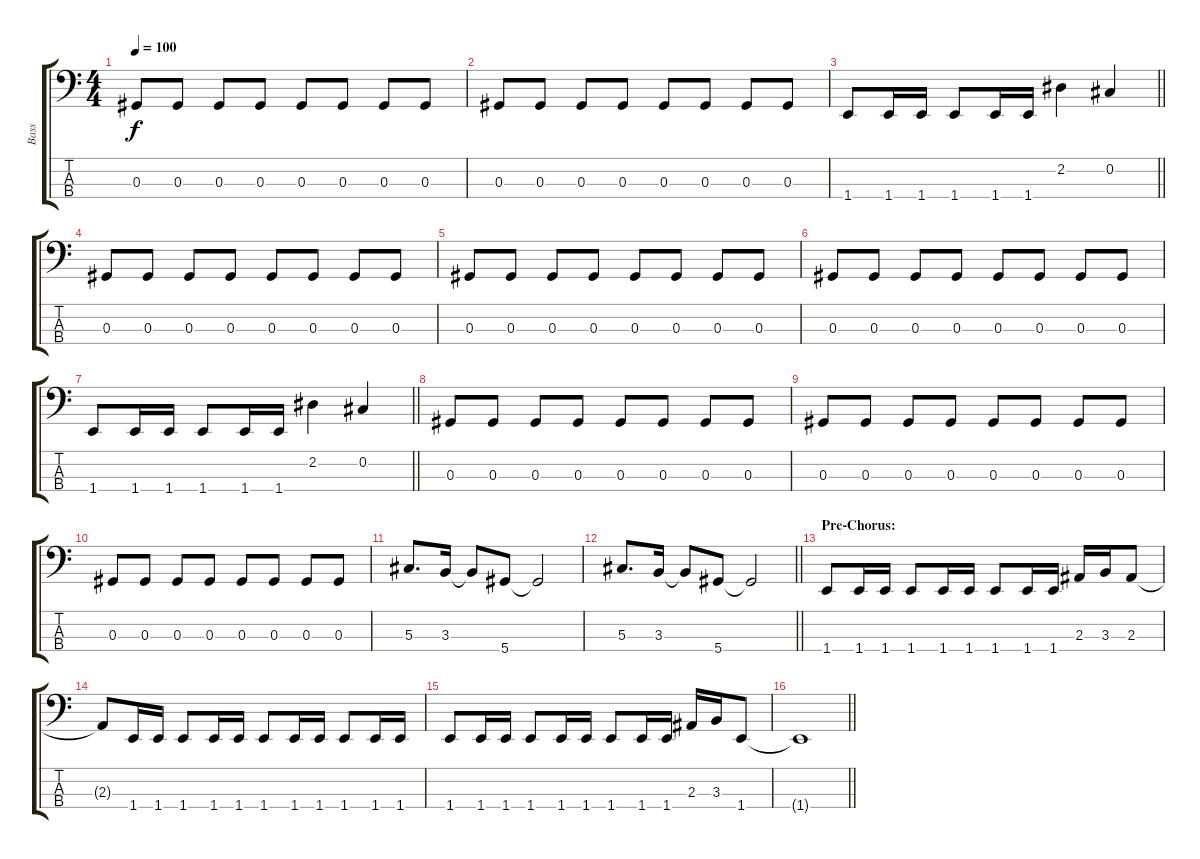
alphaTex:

\track ("Bass" "Bass") {instrument slapbass2}
\staff {score tabs}
\tuning (Gb2 Db2 Ab1 Eb1) {hide}
\ts (4 4)
\tempo 100
\clef f4
\ks c
0.3.8{dy f} 0.3.8 0.3.8 0.3.8 0.3.8 0.3.8 0.3.8 0.3.8 |
0.3.8 0.3.8 0.3.8 0.3.8 0.3.8 0.3.8 0.3.8 0.3.8 |
\barLineRight lightlight
1.4.8 1.4.16 1.4.16 1.4.8 1.4.16 1.4.16 2.2.4 0.2.4 |
0.3.8 0.3.8 0.3.8 0.3.8 0.3.8 0.3.8 0.3.8 0.3.8 |
0.3.8 0.3.8 0.3.8 0.3.8 0.3.8 0.3.8 0.3.8 0.3.8 |
0.3.8 0.3.8 0.3.8 0.3.8 0.3.8 0.3.8 0.3.8 0.3.8 |
\barLineRight lightlight
1.4.8 1.4.16 1.4.16 1.4.8 1.4.16 1.4.16 2.2.4 0.2.4 |
0.3.8 0.3.8 0.3.8 0.3.8 0.3.8 0.3.8 0.3.8 0.3.8 |
0.3.8 0.3.8 0.3.8 0.3.8 0.3.8 0.3.8 0.3.8 0.3.8 |
0.3.8 0.3.8 0.3.8 0.3.8 0.3.8 0.3.8 0.3.8 0.3.8 |
5.3.8{d} 3.3.16 3.3{t}.8 5.4.8 5.4{t}.2 |
\barLineRight lightlight
5.3.8{d} 3.3.16 3.3{t}.8 5.4.8 5.4{t}.2 |
\section ("" "Pre-Chorus:")
1.4.8 1.4.16 1.4.16 1.4.8 1.4.16 1.4.16 1.4.8 1.4.16 1.4.16 2.3.16 3.3.16 2.3.8 |
2.3{t}.8 1.4.16 1.4.16 1.4.8 1.4.16 1.4.16 1.4.8 1.4.16 1.4.16 1.4.8 1.4.16 1.4.16 |
1.4.8 1.4.16 1.4.16 1.4.8 1.4.16 1.4.16 1.4.8 1.4.16 1.4.16 2.3.16 3.3.16 1.4.8 |
\barLineRight lightlight
1.4{t}.1
